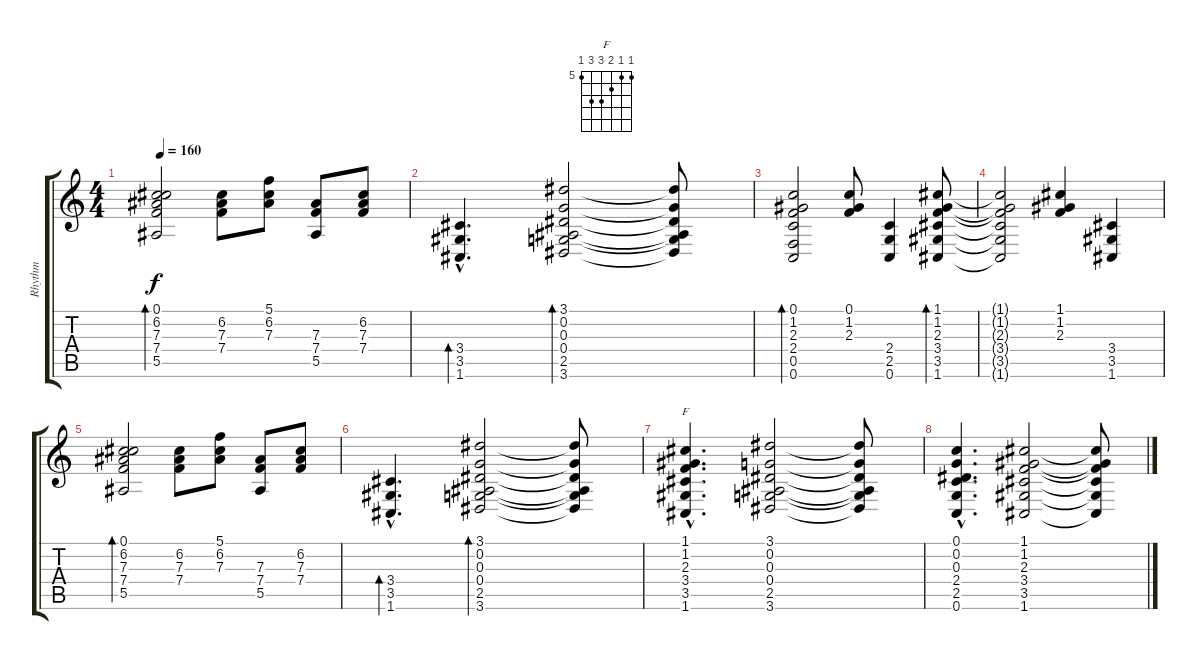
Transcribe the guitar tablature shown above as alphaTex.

\track ("Rhythm" "Rhythm") {instrument overdrivenguitar}
\staff {score tabs}
\tuning (C4 G3 Eb3 Bb2 F2 C2) {hide}
\chord ("F" 5 5 6 7 7 5) {firstfret 5}
\ts (4 4)
\tempo 160
\clef g2
\ks c
(0.1 6.2 7.3 7.4 5.5).2{bd 240 dy f} (6.2 7.3 7.4).8 (5.1 6.2 7.3).8 (7.3 7.4 5.5).8 (6.2 7.3 7.4).8 |
(3.4{hac} 3.5{hac} 1.6{hac}).4{d bd 240} (3.1 0.2 0.3 0.4 2.5 3.6).2{bd 240} (3.1{t} 0.2{t} 0.3{t} 0.4{t} 2.5{t} 3.6{t}).8 |
(0.1 1.2 2.3 2.4 0.5 0.6).2{bd 240} (0.1 1.2 2.3).8 (2.4 2.5 0.6).4 (1.1 1.2 2.3 3.4 3.5 1.6).8{bd 240} |
(1.1{t} 1.2{t} 2.3{t} 3.4{t} 3.5{t} 1.6{t}).2 (1.1 1.2 2.3).4 (3.4 3.5 1.6).4 |
(0.1 6.2 7.3 7.4 5.5).2{bd 240} (6.2 7.3 7.4).8 (5.1 6.2 7.3).8 (7.3 7.4 5.5).8 (6.2 7.3 7.4).8 |
(3.4{hac} 3.5{hac} 1.6{hac}).4{d bd 240} (3.1 0.2 0.3 0.4 2.5 3.6).2{bd 240} (3.1{t} 0.2{t} 0.3{t} 0.4{t} 2.5{t} 3.6{t}).8 |
(1.1{hac} 1.2{hac} 2.3{hac} 3.4{hac} 3.5{hac} 1.6{hac}).4{d ch "F" volume 13} (3.1 0.2 0.3 0.4 2.5 3.6).2 (3.1{t} 0.2{t} 0.3{t} 0.4{t} 2.5{t} 3.6{t}).8 |
(0.1{hac} 0.2{hac} 0.3{hac} 2.4{hac} 2.5{hac} 0.6{hac}).4{d} (1.1 1.2 2.3 3.4 3.5 1.6).2 (1.1{t} 1.2{t} 2.3{t} 3.4{t} 3.5{t} 1.6{t}).8
